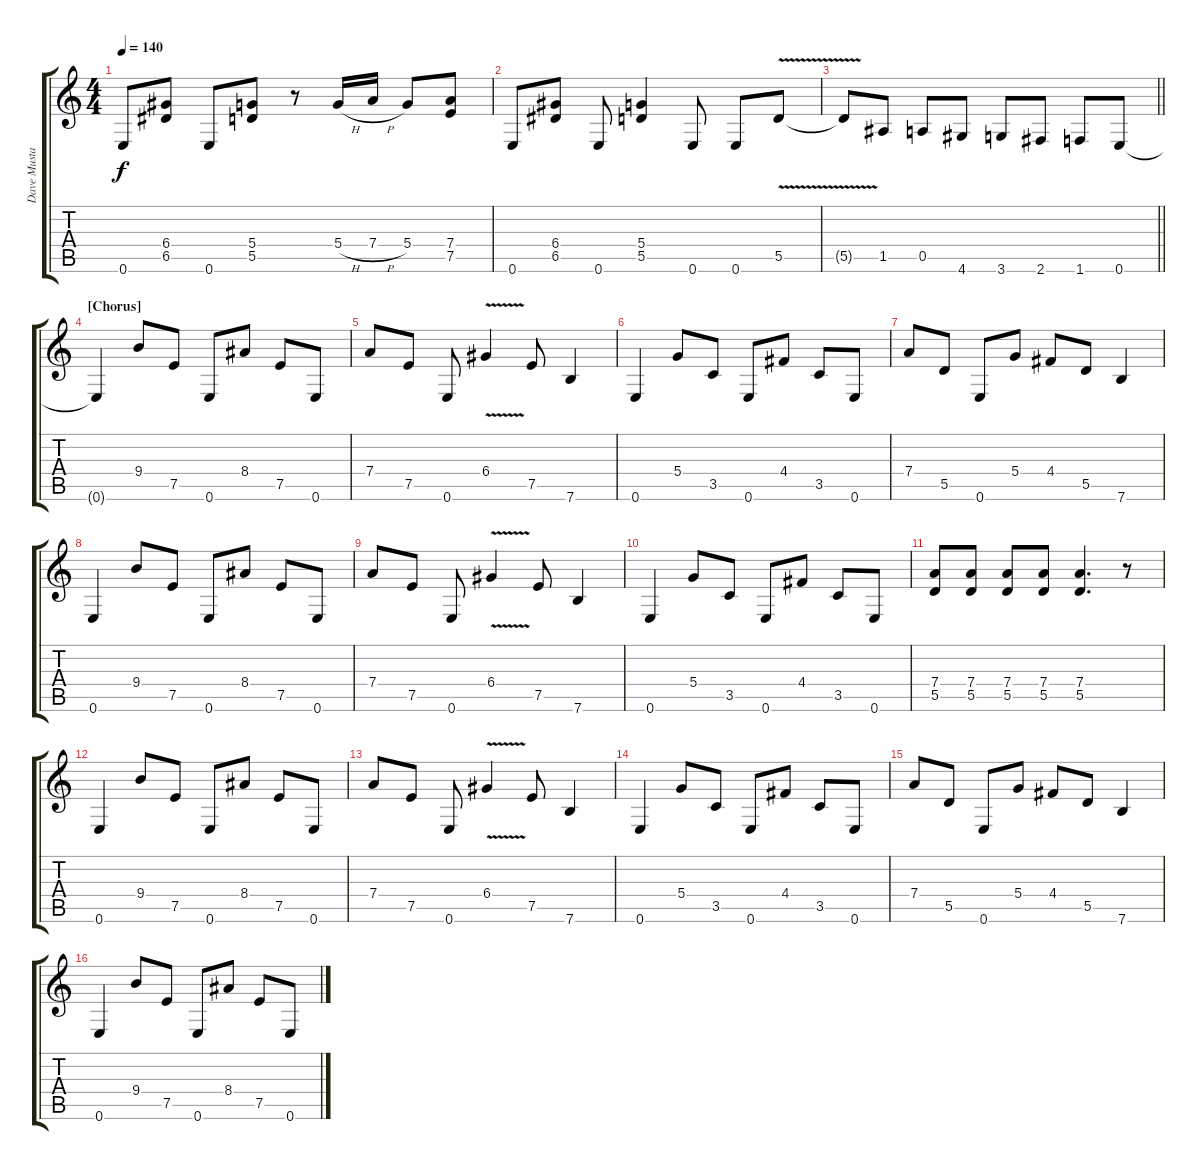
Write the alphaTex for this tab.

\track ("Dave Mustaine" "Dave Musta") {instrument distortionguitar}
\staff {score tabs}
\tuning (E4 B3 G3 D3 A2 E2) {hide}
\ts (4 4)
\tempo 140
\clef g2
\ks c
0.6.8{dy f} (6.4 6.5).8 0.6.8 (5.4 5.5).8 r.8 5.4{h}.16 7.4{h}.16 5.4.8 (7.4 7.5).8 |
0.6.8 (6.4 6.5).8 0.6.8 (5.4 5.5).4 0.6.8 0.6.8 5.5{v}.8 |
\barLineRight lightlight
5.5{t}.8 1.5.8 0.5.8 4.6.8 3.6.8 2.6.8 1.6.8 0.6.8 |
\section ("" "[Chorus]")
0.6{t}.4 9.4.8 7.5.8 0.6.8 8.4.8 7.5.8 0.6.8 |
7.4.8 7.5.8 0.6.8 6.4{v}.4 7.5.8 7.6.4 |
0.6.4 5.4.8 3.5.8 0.6.8 4.4.8 3.5.8 0.6.8 |
7.4.8 5.5.8 0.6.8 5.4.8 4.4.8 5.5.8 7.6.4 |
0.6.4 9.4.8 7.5.8 0.6.8 8.4.8 7.5.8 0.6.8 |
7.4.8 7.5.8 0.6.8 6.4{v}.4 7.5.8 7.6.4 |
0.6.4 5.4.8 3.5.8 0.6.8 4.4.8 3.5.8 0.6.8 |
(7.4 5.5).8 (7.4 5.5).8 (7.4 5.5).8 (7.4 5.5).8 (7.4 5.5).4{d} r.8 |
0.6.4 9.4.8 7.5.8 0.6.8 8.4.8 7.5.8 0.6.8 |
7.4.8 7.5.8 0.6.8 6.4{v}.4 7.5.8 7.6.4 |
0.6.4 5.4.8 3.5.8 0.6.8 4.4.8 3.5.8 0.6.8 |
7.4.8 5.5.8 0.6.8 5.4.8 4.4.8 5.5.8 7.6.4 |
0.6.4 9.4.8 7.5.8 0.6.8 8.4.8 7.5.8 0.6.8
